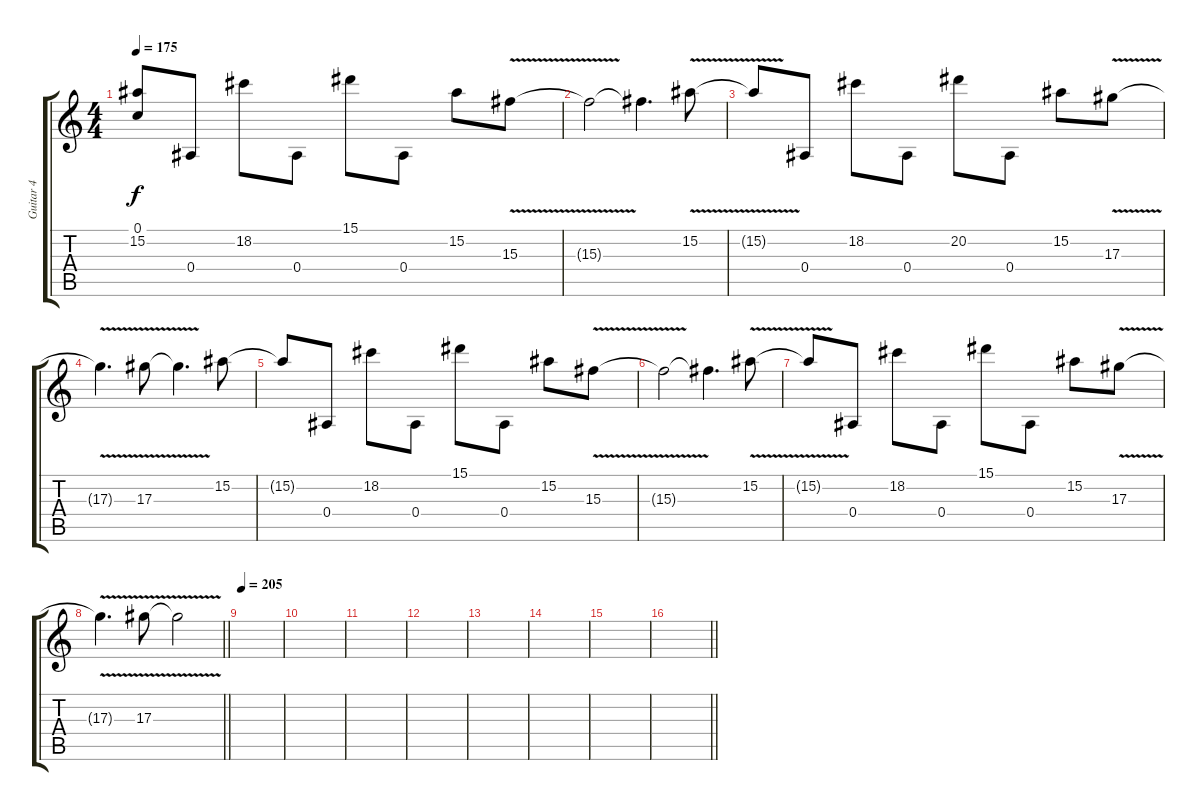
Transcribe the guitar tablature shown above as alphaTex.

\track ("Guitar 4" "Guitar 4") {instrument distortionguitar}
\staff {score tabs}
\tuning (C4 G3 Eb3 Bb2 F2 C2) {hide}
\ts (4 4)
\tempo 175
\clef g2
\ks c
(0.1 15.2{t}).8{dy f} 0.4.8 18.2.8 0.4.8 15.1.8 0.4.8 15.2.8 15.3{v}.8 |
15.3{t}.2 15.3{t}.4{d} 15.2{v}.8 |
15.2{t}.8 0.4.8 18.2.8 0.4.8 20.2.8 0.4.8 15.2.8 17.3{v}.8 |
17.3{t}.4{d} 17.3{v}.8 17.3{t}.4{d} 15.2.8 |
15.2{t}.8 0.4.8 18.2.8 0.4.8 15.1.8 0.4.8 15.2.8 15.3{v}.8 |
15.3{t}.2 15.3{t}.4{d} 15.2{v}.8 |
15.2{t}.8 0.4.8 18.2.8 0.4.8 15.1.8 0.4.8 15.2.8 17.3{v}.8 |
\barLineRight lightlight
17.3{t}.4{d} 17.3{v}.8 17.3{t}.2 |
\tempo 205
|
|
|
|
|
|
|
\barLineRight lightlight
